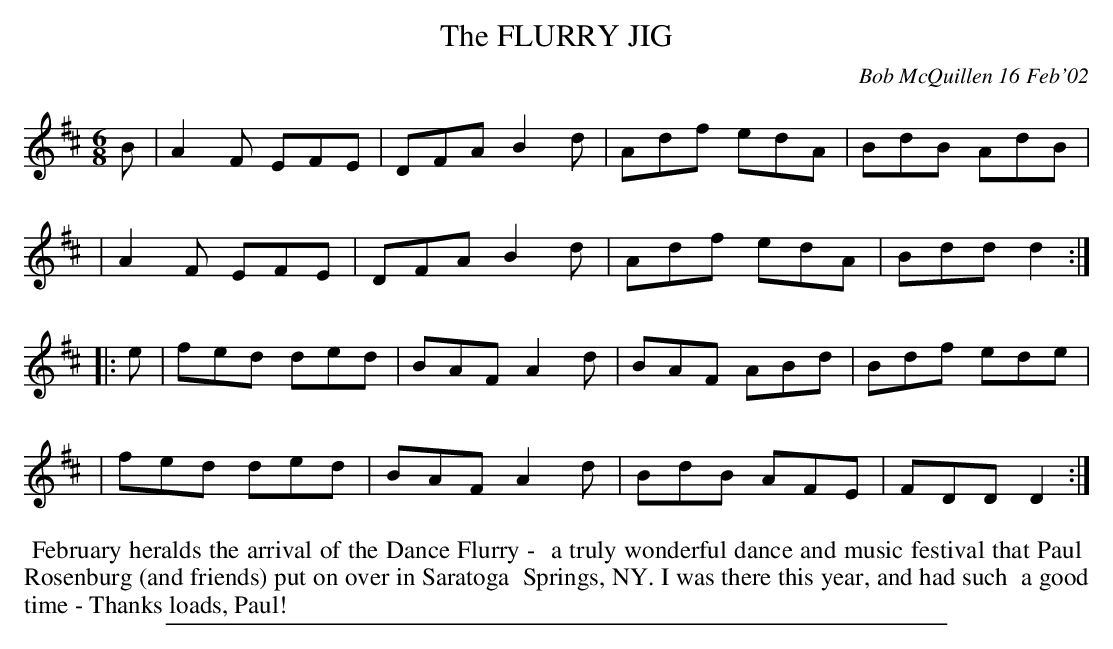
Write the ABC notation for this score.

X:1
T: The FLURRY JIG
C: Bob McQuillen 16 Feb'02
M: 6/8	% The booklet has no time signature.
L: 1/8
K: D
B \
| A2F EFE | DFA B2d | Adf edA | BdB AdB  |
| A2F EFE | DFA B2d | Adf edA | Bdd d2 :|
|: e \
| fed ded | BAF A2d | BAF ABd | Bdf ede |
| fed ded | BAF A2d | BdB AFE | FDD D2 :|
